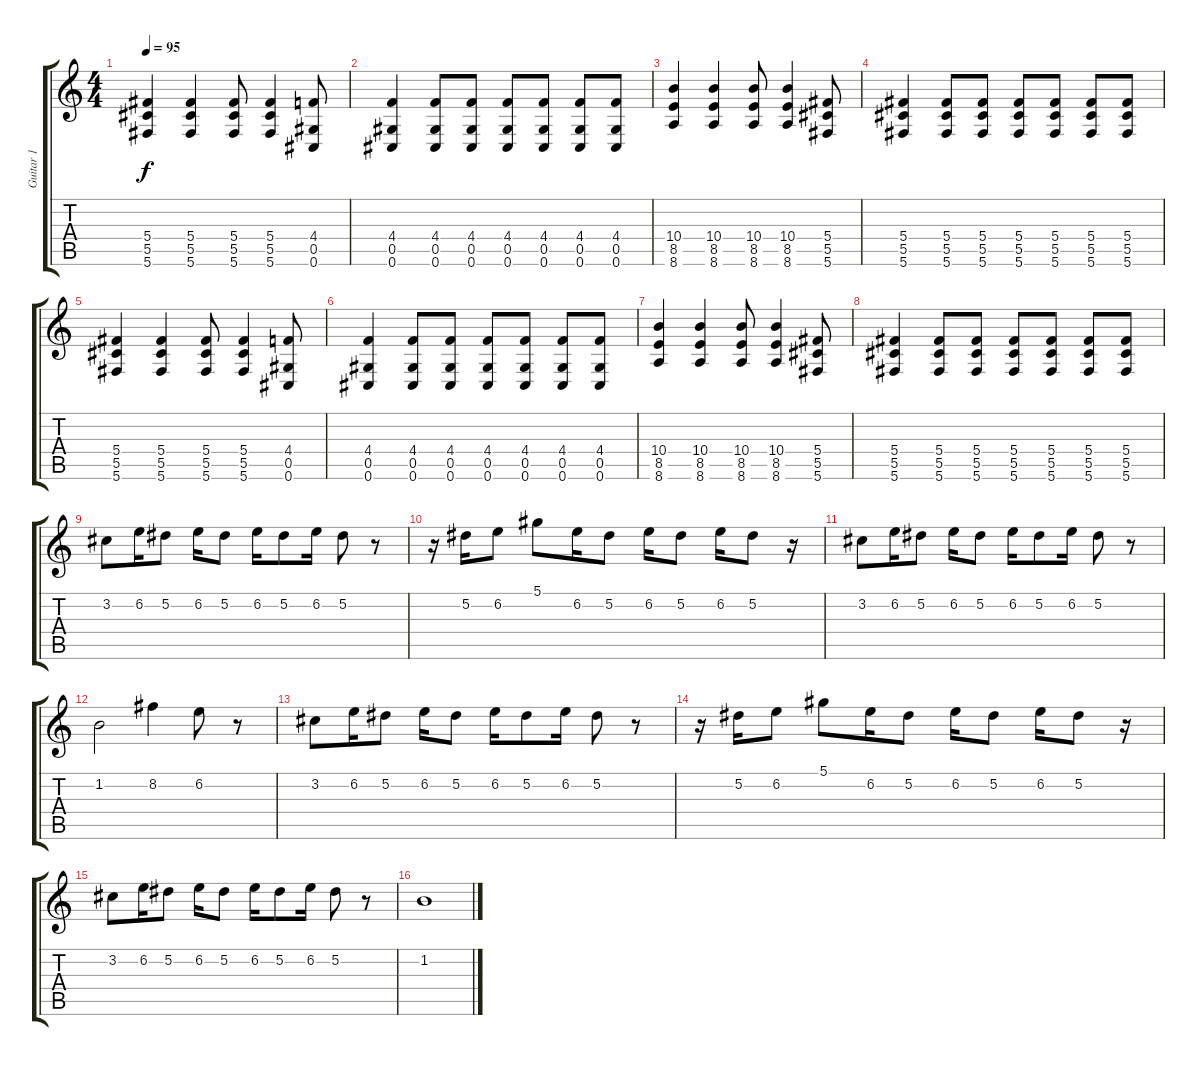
\track ("Guitar 1" "Guitar 1") {instrument distortionguitar}
\staff {score tabs}
\tuning (Eb4 Bb3 Gb3 Db3 Ab2 Db2) {hide}
\ts (4 4)
\tempo 95
\clef g2
\ks c
(5.4 5.5 5.6).4{dy f instrument distortionguitar} (5.4 5.5 5.6).4 (5.4 5.5 5.6).8 (5.4 5.5 5.6).4 (4.4 0.5 0.6).8 |
(4.4 0.5 0.6).4 (4.4 0.5 0.6).8 (4.4 0.5 0.6).8 (4.4 0.5 0.6).8 (4.4 0.5 0.6).8 (4.4 0.5 0.6).8 (4.4 0.5 0.6).8 |
(10.4 8.5 8.6).4 (10.4 8.5 8.6).4 (10.4 8.5 8.6).8 (10.4 8.5 8.6).4 (5.4 5.5 5.6).8 |
(5.4 5.5 5.6).4 (5.4 5.5 5.6).8 (5.4 5.5 5.6).8 (5.4 5.5 5.6).8 (5.4 5.5 5.6).8 (5.4 5.5 5.6).8 (5.4 5.5 5.6).8 |
(5.4 5.5 5.6).4 (5.4 5.5 5.6).4 (5.4 5.5 5.6).8 (5.4 5.5 5.6).4 (4.4 0.5 0.6).8 |
(4.4 0.5 0.6).4 (4.4 0.5 0.6).8 (4.4 0.5 0.6).8 (4.4 0.5 0.6).8 (4.4 0.5 0.6).8 (4.4 0.5 0.6).8 (4.4 0.5 0.6).8 |
(10.4 8.5 8.6).4 (10.4 8.5 8.6).4 (10.4 8.5 8.6).8 (10.4 8.5 8.6).4 (5.4 5.5 5.6).8 |
(5.4 5.5 5.6).4 (5.4 5.5 5.6).8 (5.4 5.5 5.6).8 (5.4 5.5 5.6).8 (5.4 5.5 5.6).8 (5.4 5.5 5.6).8 (5.4 5.5 5.6).8 |
3.2.8 6.2.16 5.2.8 6.2.16 5.2.8 6.2.16 5.2.8 6.2.16 5.2.8 r.8 |
r.16 5.2.16 6.2.8 5.1.8 6.2.16 5.2.8 6.2.16 5.2.8 6.2.16 5.2.8 r.16 |
3.2.8 6.2.16 5.2.8 6.2.16 5.2.8 6.2.16 5.2.8 6.2.16 5.2.8 r.8 |
1.2.2 8.2.4 6.2.8 r.8 |
3.2.8 6.2.16 5.2.8 6.2.16 5.2.8 6.2.16 5.2.8 6.2.16 5.2.8 r.8 |
r.16 5.2.16 6.2.8 5.1.8 6.2.16 5.2.8 6.2.16 5.2.8 6.2.16 5.2.8 r.16 |
3.2.8 6.2.16 5.2.8 6.2.16 5.2.8 6.2.16 5.2.8 6.2.16 5.2.8 r.8 |
1.2.1
